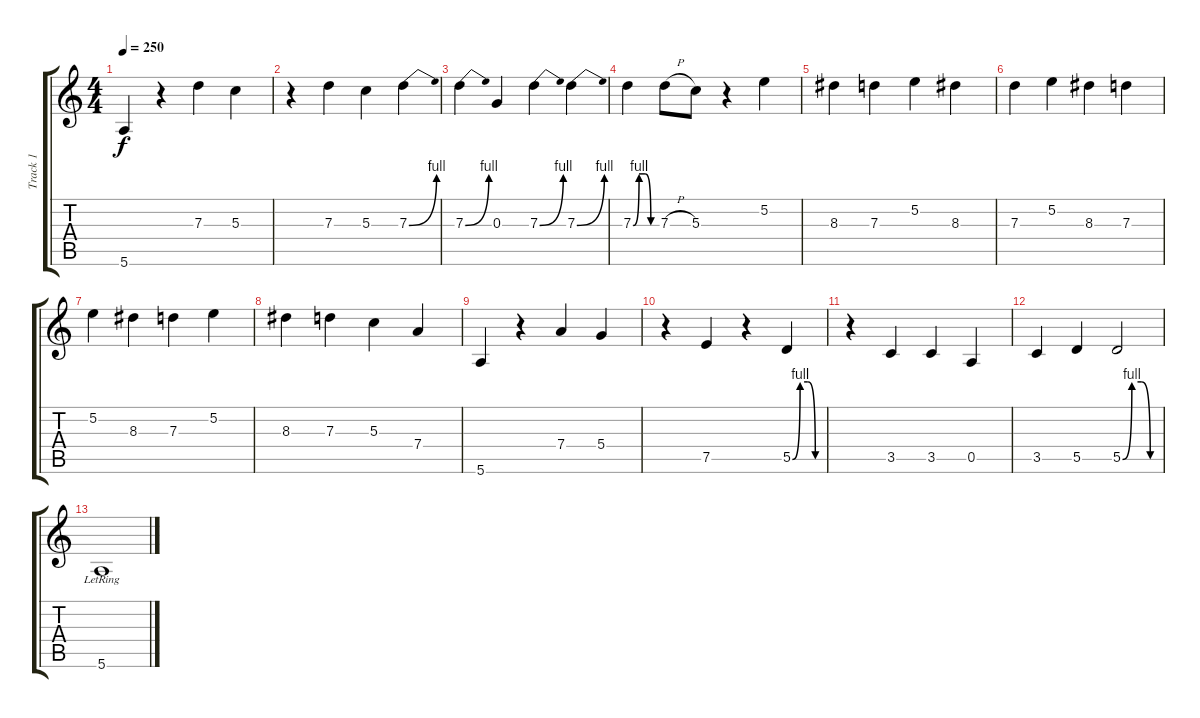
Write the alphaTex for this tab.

\track ("Track 1" "Track 1") {instrument overdrivenguitar}
\staff {score tabs}
\tuning (E4 B3 G3 D3 A2 E2) {hide}
\ts (4 4)
\tempo 250
\clef g2
\ks c
5.6.4{dy f} r.4 7.3.4 5.3.4 |
r.4 7.3.4 5.3.4 7.3{be (bend 0 0 60 4)}.4 |
7.3{be (bend 0 0 60 4)}.4 0.3.4 7.3{be (bend 0 0 60 4)}.4 7.3{be (bend 0 0 60 4)}.4 |
7.3{be (custom 0 0 15 4 30 4 45 0 60 0)}.4 7.3{h}.8 5.3.8 r.4 5.2.4 |
8.3.4 7.3.4 5.2.4 8.3.4 |
7.3.4 5.2.4 8.3.4 7.3.4 |
5.2.4 8.3.4 7.3.4 5.2.4 |
8.3.4 7.3.4 5.3.4 7.4.4 |
5.6.4 r.4 7.4.4 5.4.4 |
r.4 7.5.4 r.4 5.5{be (custom 0 0 15 4 30 4 45 0 60 0)}.4 |
r.4 3.5.4 3.5.4 0.5.4 |
3.5.4 5.5.4 5.5{be (custom 0 0 15 4 30 4 45 0 60 0)}.2 |
5.6{lr}.1
